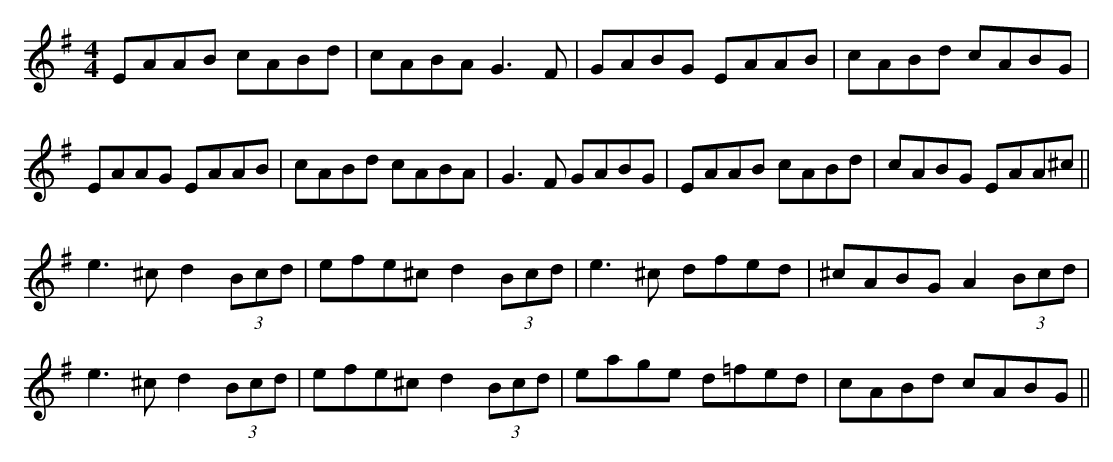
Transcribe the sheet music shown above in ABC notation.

X:1
M:4/4
K:Ador
EAAB cABd|cABA G3F|GABG EAAB|cABd cABG|
EAAG EAAB|cABd cABA|G3F GABG|EAAB cABd|cABG EAA^c||
e3^c d2 (3Bcd|efe^c d2 (3Bcd|e3^c dfed|^cABG A2 (3Bcd|
e3^c d2 (3Bcd|efe^c d2 (3Bcd|eage d=fed|cABd cABG||
